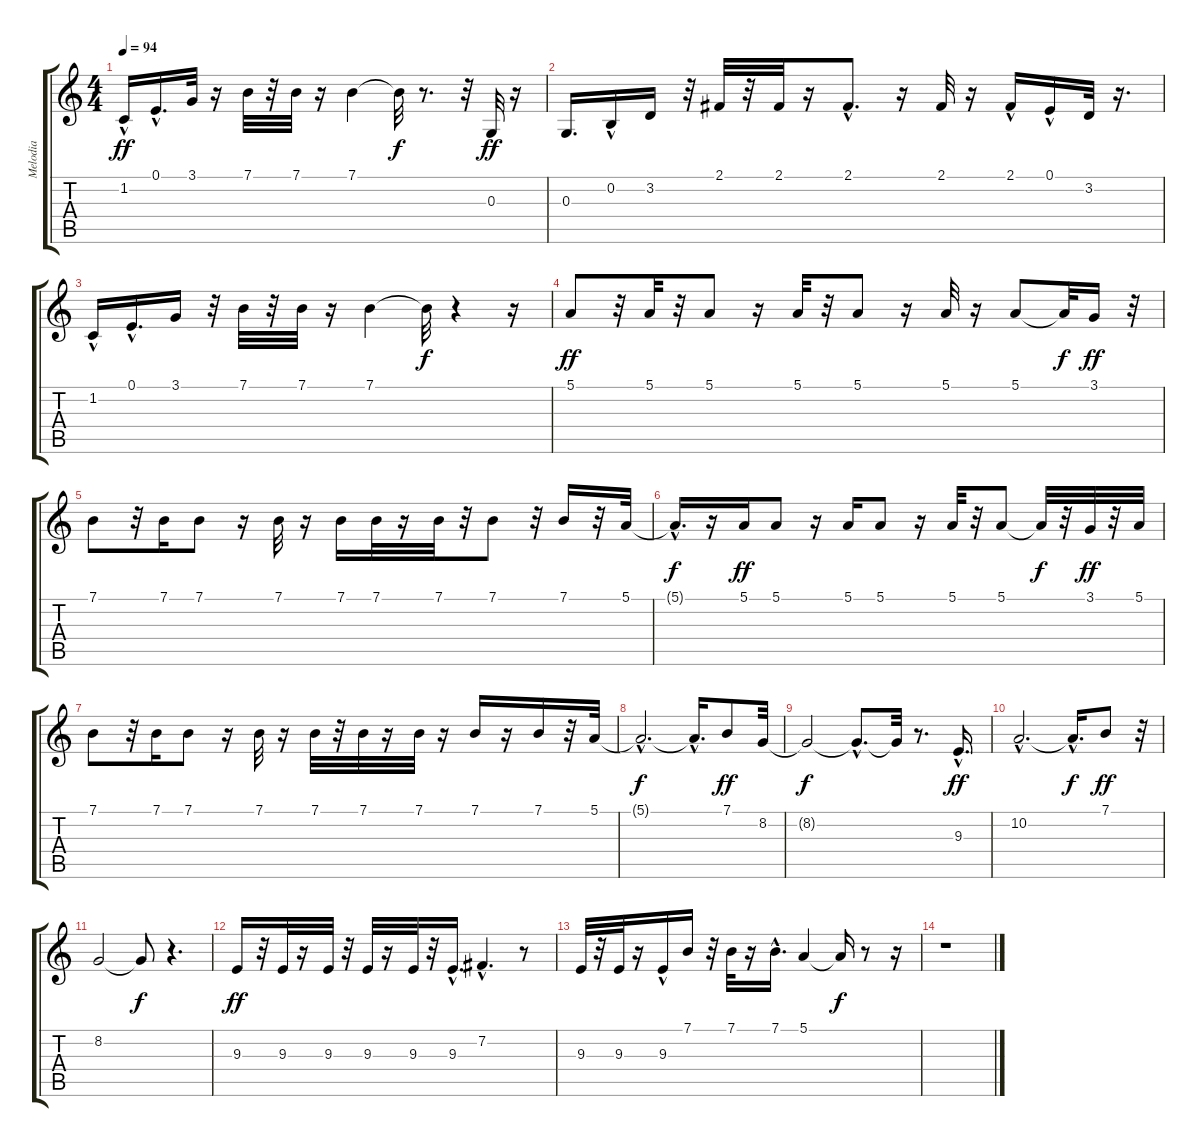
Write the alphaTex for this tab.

\track ("Melodia" "Melodia") {instrument flute}
\staff {score tabs}
\tuning (E4 B3 G3 D3 A2 E2) {hide}
\ts (4 4)
\tempo 94
\clef g2
\ks c
1.2{hac}.16{dy ff} 0.1{hac}.16{d} 3.1.32 r.16 7.1.32 r.32 7.1.32 r.16 7.1.4 7.1{t}.32{dy f} r.8{d} r.32 0.3.32{dy ff} r.16 |
0.3.16{d} 0.2{hac}.16 3.2.16 r.32 2.1.32 r.32 2.1.32 r.16 2.1{hac}.8{d} r.16 2.1.32 r.16 2.1{hac}.16 0.1{hac}.16 3.2.32 r.16{d} |
1.2{hac}.16 0.1{hac}.16{d} 3.1.16 r.32 7.1.32 r.32 7.1.32 r.16 7.1.4 7.1{t}.32{dy f} r.4 r.16 |
5.1.8{dy ff} r.32 5.1.32 r.32 5.1.8 r.16 5.1.32 r.32 5.1.8 r.16 5.1.32 r.16 5.1.8 5.1{t}.32{dy f} 3.1.16{dy ff} r.32 |
7.1.8 r.32 7.1.16 7.1.8 r.16 7.1.32 r.16 7.1.16 7.1.32 r.16 7.1.32 r.32 7.1.8 r.32 7.1.16 r.32 5.1.32 |
5.1{hac t}.16{d dy f} r.16 5.1.16{dy ff} 5.1.8 r.16 5.1.16 5.1.8 r.16 5.1.32 r.32 5.1.8 5.1{t}.32{dy f} r.32 3.1.32{dy ff} r.32 5.1.32 |
7.1.8 r.32 7.1.16 7.1.8 r.16 7.1.32 r.16 7.1.32 r.32 7.1.32 r.16 7.1.32 r.16 7.1.16 r.16 7.1.16 r.32 5.1.32 |
5.1{hac t}.2{d dy f} 5.1{hac t}.16{d} 7.1.8{dy ff} 8.2.32 |
8.2{t}.2{dy f} 8.2{hac t}.8{d} 8.2{t}.32 r.8{d} 9.3{hac}.16{d dy ff} |
10.2{hac}.2{d} 10.2{hac t}.16{d dy f} 7.1.8{dy ff} r.32 |
8.2.2 8.2{t}.8{dy f} r.4{d} |
9.3.16{dy ff} r.32 9.3.32 r.16 9.3.32 r.32 9.3.32 r.16 9.3.32 r.32 9.3{hac}.16{d} 7.2{hac}.4{d} r.8 |
9.3.32 r.32 9.3.32 r.16 9.3{hac}.16 7.1.16 r.32 7.1.32 r.16 7.1{hac}.16{d} 5.1.4 5.1{t}.16{dy f} r.8 r.16 |
r.1
